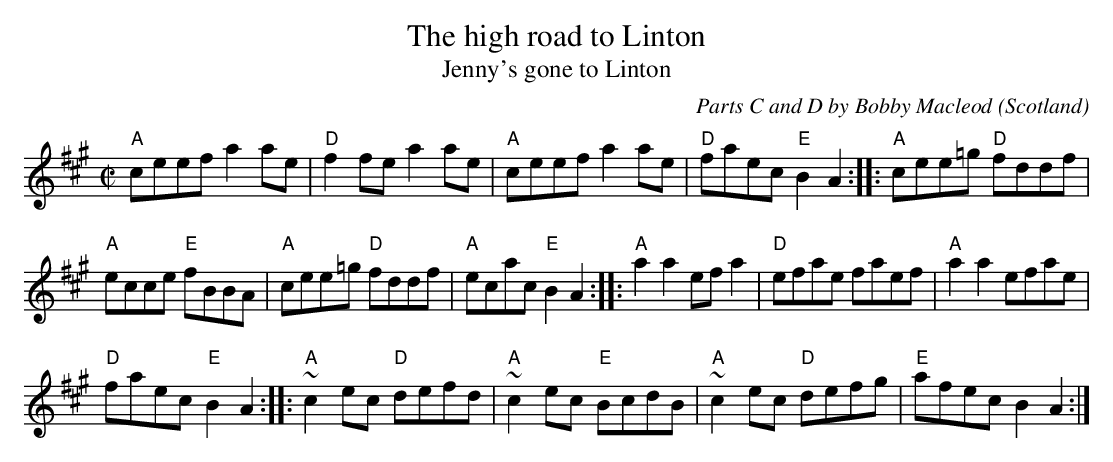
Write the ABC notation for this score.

X:1
T:The high road to Linton
T:Jenny's gone to Linton
C:Parts C and D by Bobby Macleod
O:Scotland
M:C|
L:1/8
K:A
"A"ceef a2 ae|"D"f2fe a2ae|"A"ceef a2 ae|"D"faec "E"B2A2:|\
|:"A"cee=g "D"fddf|
"A"ecce "E"fBBA|"A"cee=g "D"fddf|"A"ecac "E"B2A2:|\
|:"A"a2a2 efa2|"D"efae faef|"A"a2a2 efae|
"D"faec "E"B2A2:|\
|:"A"~c2ec "D"defd|"A"~c2ec "E"BcdB|"A"~c2ec "D"defg|"E"afec B2A2:|
